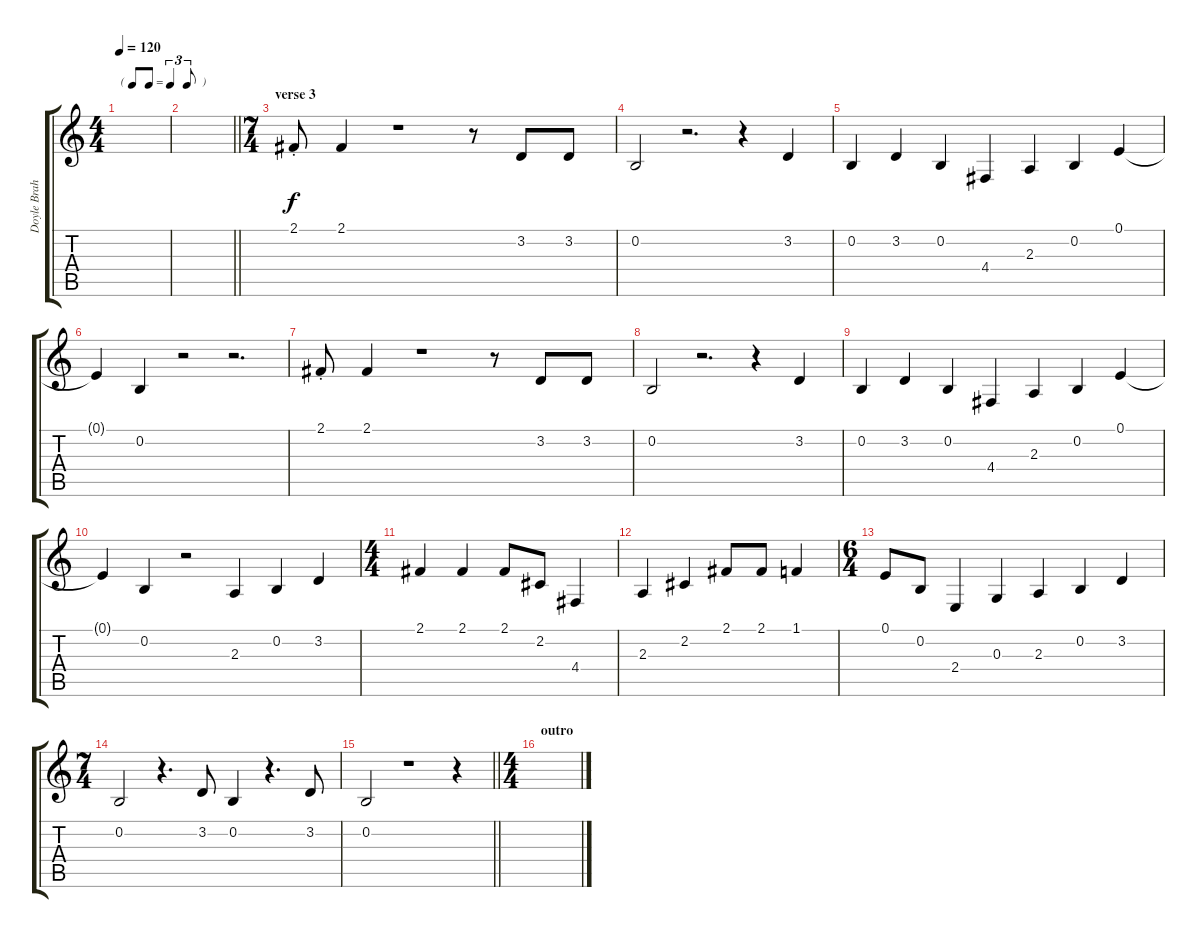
\track ("Doyle Braham II  (Vocals)" "Doyle Brah") {instrument lead6voice}
\staff {score tabs}
\tuning (E4 B3 G3 D3 A2 E2) {hide}
\ts (4 4)
\tf triplet8th
\tempo 120
\clef g2
\ks c
|
\barLineRight lightlight
|
\ts (7 4)
\section ("" "verse 3")
2.1{st}.8 2.1.4 r.1 r.8 3.2.8 3.2.8 |
0.2.2 r.2{d} r.4 3.2.4 |
0.2.4 3.2.4 0.2.4 4.4.4 2.3.4 0.2.4 0.1.4 |
0.1{t}.4 0.2.4 r.2 r.2{d} |
2.1{st}.8 2.1.4 r.1 r.8 3.2.8 3.2.8 |
0.2.2 r.2{d} r.4 3.2.4 |
0.2.4 3.2.4 0.2.4 4.4.4 2.3.4 0.2.4 0.1.4 |
0.1{t}.4 0.2.4 r.2 2.3.4 0.2.4 3.2.4 |
\ts (4 4)
2.1.4 2.1.4 2.1.8 2.2.8 4.4.4 |
2.3.4 2.2.4 2.1.8 2.1.8 1.1.4 |
\ts (6 4)
0.1.8 0.2.8 2.4.4 0.3.4 2.3.4 0.2.4 3.2.4 |
\ts (7 4)
0.2.2 r.4{d} 3.2.8 0.2.4 r.4{d} 3.2.8 |
\barLineRight lightlight
0.2.2 r.1 r.4 |
\ts (4 4)
\section ("" "outro")
